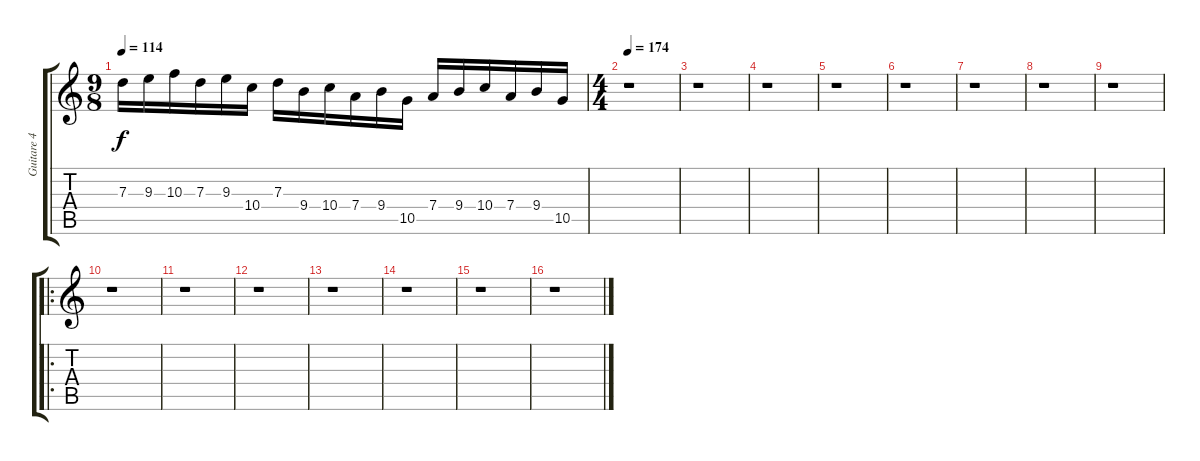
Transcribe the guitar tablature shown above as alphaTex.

\track ("Guitare 4" "Guitare 4") {instrument distortionguitar}
\staff {score tabs}
\tuning (E4 B3 G3 D3 A2 E2) {hide}
\ts (9 8)
\tempo 114
\clef g2
\ks c
7.3.16{dy f} 9.3.16 10.3.16 7.3.16 9.3.16 10.4.16 7.3.16 9.4.16 10.4.16 7.4.16 9.4.16 10.5.16 7.4.16 9.4.16 10.4.16 7.4.16 9.4.16 10.5.16 |
\ts (4 4)
\tempo 174
r.1 |
r.1 |
r.1 |
r.1 |
r.1 |
r.1 |
r.1 |
r.1 |
\ro
r.1 |
r.1 |
r.1 |
r.1 |
r.1 |
r.1 |
r.1
